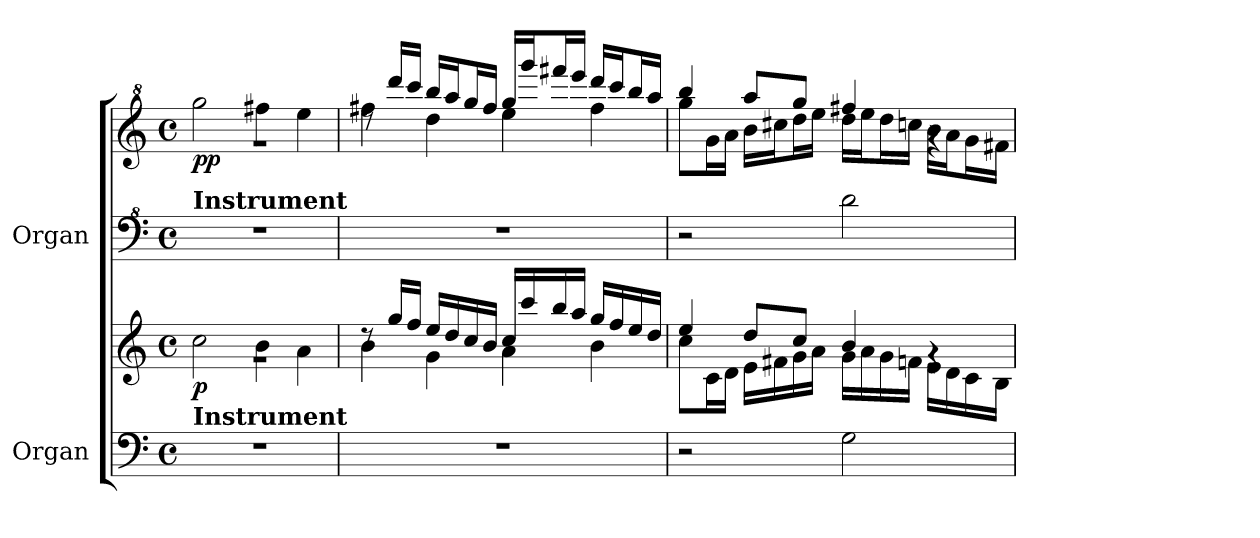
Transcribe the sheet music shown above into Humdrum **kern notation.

**kern	**kern	**dynam	**kern	**kern	**dynam
*part2	*part2	*part2	*part1	*part1	*part1
*staff4	*staff3	*staff3/4	*staff2	*staff1	*staff1/2
*I"Organ	*	*	*I"Organ	*	*
*	*	*	*I'Org.	*	*
*clefF4	*clefG2	*	*clefF^4	*clefG^2	*
*k[]	*k[]	*	*k[]	*k[]	*
*M4/4	*M4/4	*	*M4/4	*M4/4	*
*met(c)	*met(c)	*	*met(c)	*met(c)	*
*MM80	*MM80	*	*MM80	*MM80	*
=1	=1	=1	=1	=1	=1
*	*^	*	*	*^	*
!	!	!	!	!LO:TX:a:B:t=Instrument	!	!	!
!LO:TX:a:B:t=Instrument	!	!	!	!	!	!	!
!	!	!	!LO:DY:b	!	!	!	!LO:DY:b
1r	1rg	2cc\	p	1r	1rgg	2ggg\	pp
.	.	4b\	.	.	.	4fff#X\	.
.	.	4a\	.	.	.	4eee\	.
=2	=2	=2	=2	=2	=2	=2	=2
1r	8rdd	4b\	.	1r	8rddd	4fff#X\	.
.	16gg/LL	.	.	.	16dddd/LL	.	.
.	16ff/JJ	.	.	.	16cccc/JJ	.	.
.	16ee/LL	4g\	.	.	16bbb/LL	4ddd\	.
.	16dd/	.	.	.	16aaa/J	.	.
.	16cc/	.	.	.	16ggg/L	.	.
.	16b/JJ	.	.	.	16fff#/JJ	.	.
.	16cc/LL	4a\	.	.	16ggg/LL	4eee\	.
.	16ccc/	.	.	.	16gggg/J	.	.
.	16bb/	.	.	.	16ffff#X/L	.	.
.	16aa/JJ	.	.	.	16eeee/JJ	.	.
.	16gg/LL	4b\	.	.	16dddd/LL	4fff#\	.
.	16ff/	.	.	.	16cccc/J	.	.
.	16ee/	.	.	.	16bbb/L	.	.
.	16dd/JJ	.	.	.	16aaa/JJ	.	.
=3	=3	=3	=3	=3	=3	=3	=3
2r	4ee/	8cc\L	.	2r	4bbb/	8ggg\L	.
.	.	16c\L	.	.	.	16gg\L	.
.	.	16d\JJ	.	.	.	16aa\JJ	.
.	8dd/L	16e\LL	.	.	8aaa/L	16bb\LL	.
.	.	16f#X\	.	.	.	16ccc#X\J	.
.	8cc/J	16g\	.	.	8ggg/J	16ddd\L	.
.	.	16a\JJ	.	.	.	16eee\JJ	.
2G\	4b/	16g\LL	.	2dd\	4fff#X/	16ddd\LL	.
.	.	16a\	.	.	.	16eee\J	.
.	.	16g\	.	.	.	16ddd\L	.
.	.	16fn\JJ	.	.	.	16cccn\JJ	.
.	4rg	16e\LL	.	.	4rgg	16bb\LL	.
.	.	16d\	.	.	.	16aa\J	.
.	.	16c\	.	.	.	16gg\L	.
.	.	16B\JJ	.	.	.	16ff#X\JJ	.
*	*v	*v	*	*	*v	*v	*
=	=	=	=	=	=
*-	*-	*-	*-	*-	*-
